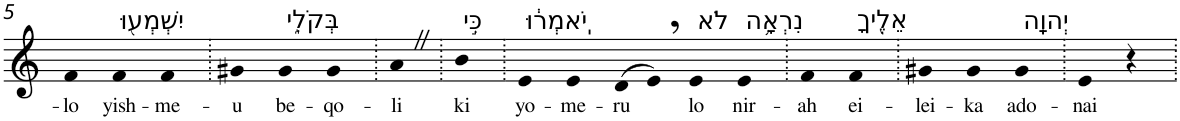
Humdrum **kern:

**kern	**text
*part1	*part1
*staff1	*staff1
*I"Piano	*
*I'Pno	*
!!LO:PB:g=z
*clefG2	*
*k[]	*
=5	=5
!	!LO:LY:b
4f	-lo
!LO:TX:a:t=יִשְׁמְע֖וּ	!
!	!LO:LY:b
4f	yish-
!	!LO:LY:b
4f	-me-
=6.	=6.
!	!LO:LY:b
4g#X	-u
!LO:TX:a:t=בְּקֹלִ֑י	!
!	!LO:LY:b
4g#	be-
!	!LO:LY:b
4g#	-qo-
=7.	=7.
!	!LO:LY:b
4aZ	-li
=8.	=8.
!LO:TX:a:t=כִּ֣י	!
!	!LO:LY:b
4b	ki
=9.	=9.
!LO:TX:a:t=יֹֽאמְר֔וּ	!
!	!LO:LY:b
4e	yo-
!	!LO:LY:b
4e	-me-
!	!LO:LY:b
(>8d	-ru
8e,)	.
!LO:TX:a:t=לֹא	!
!	!LO:LY:b
4e	lo
!LO:TX:a:t=נִרְאָ֥ה	!
!	!LO:LY:b
4e	nir-
=10.	=10.
!	!LO:LY:b
4f	-ah
!LO:TX:a:t=אֵלֶ֖יךָ	!
!	!LO:LY:b
4f	ei-
=11.	=11.
!	!LO:LY:b
4g#X	-lei-
!	!LO:LY:b
4g#	-ka
!LO:TX:a:t=יְהוָֽה	!
!	!LO:LY:b
4g#	ado-
=12.	=12.
!	!LO:LY:b
4e	-nai
4r	.
=.	=.
*-	*-
